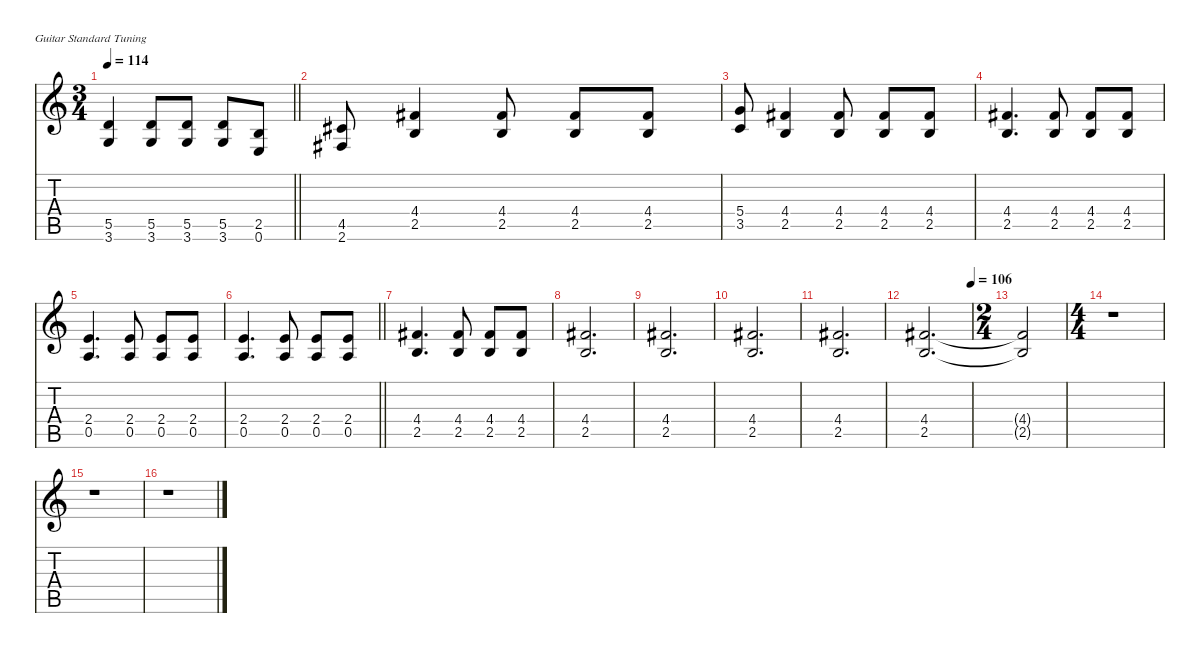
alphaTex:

\defaultSystemsLayout 4
\hideDynamics
\bracketExtendMode nobrackets
\singleTrackTrackNamePolicy hidden
\multiTrackTrackNamePolicy hidden
\otherSystemsTrackNameOrientation horizontal
\track ("James Hetfield" "dist.guit.") {defaultSystemsLayout 8 mute instrument distortionguitar}
\staff {score tabs}
\tuning (E4 B3 G3 D3 A2 E2)
\ts (3 4)
\tempo 114
\clef g2
\barLineRight lightlight
\ks c
(5.5 3.6).4{dy f beam Up} (5.5 3.6).8{beam Up} (5.5 3.6).8{beam Up} (5.5 3.6).8{beam Up} (2.5 0.6).8{beam Up} |
(4.5{acc #} 2.6{acc #}).8{beam Up} (4.4{acc #} 2.5).4{beam Up} (4.4{acc #} 2.5).8{beam Up} (4.4{acc #} 2.5).8{beam Up} (4.4{acc #} 2.5).8{beam Up} |
(5.4 3.5).8{beam Up} (4.4{acc #} 2.5).4{beam Up} (4.4{acc #} 2.5).8{beam Up} (4.4{acc #} 2.5).8{beam Up} (4.4{acc #} 2.5).8{beam Up} |
(4.4{acc #} 2.5).4{d beam Up} (4.4{acc #} 2.5).8{beam Up} (4.4{acc #} 2.5).8{beam Up} (4.4{acc #} 2.5).8{beam Up} |
(2.4 0.5).4{d beam Up} (2.4 0.5).8{beam Up} (2.4 0.5).8{beam Up} (2.4 0.5).8{beam Up} |
\barLineRight lightlight
(2.4 0.5).4{d beam Up} (2.4 0.5).8{beam Up} (2.4 0.5).8{beam Up} (2.4 0.5).8{beam Up} |
(4.4{acc #} 2.5).4{d beam Up} (4.4{acc #} 2.5).8{beam Up} (4.4{acc #} 2.5).8{beam Up} (4.4{acc #} 2.5).8{beam Up} |
(4.4{acc #} 2.5).2{d beam Up} |
(4.4{acc #} 2.5).2{d beam Up} |
(4.4{acc #} 2.5).2{d beam Up} |
(4.4{acc #} 2.5).2{d beam Up} |
\tempo (106 1)
(4.4{acc #} 2.5).2{d beam Up} |
\ts (2 4)
\beaming (8 2 2)
(4.4{t acc #} 2.5{t}).2{beam Up} |
\ts (4 4)
\beaming (8 2 2 2 2)
r.1{beam Down} |
r.1{beam Down} |
r.1{beam Down}
